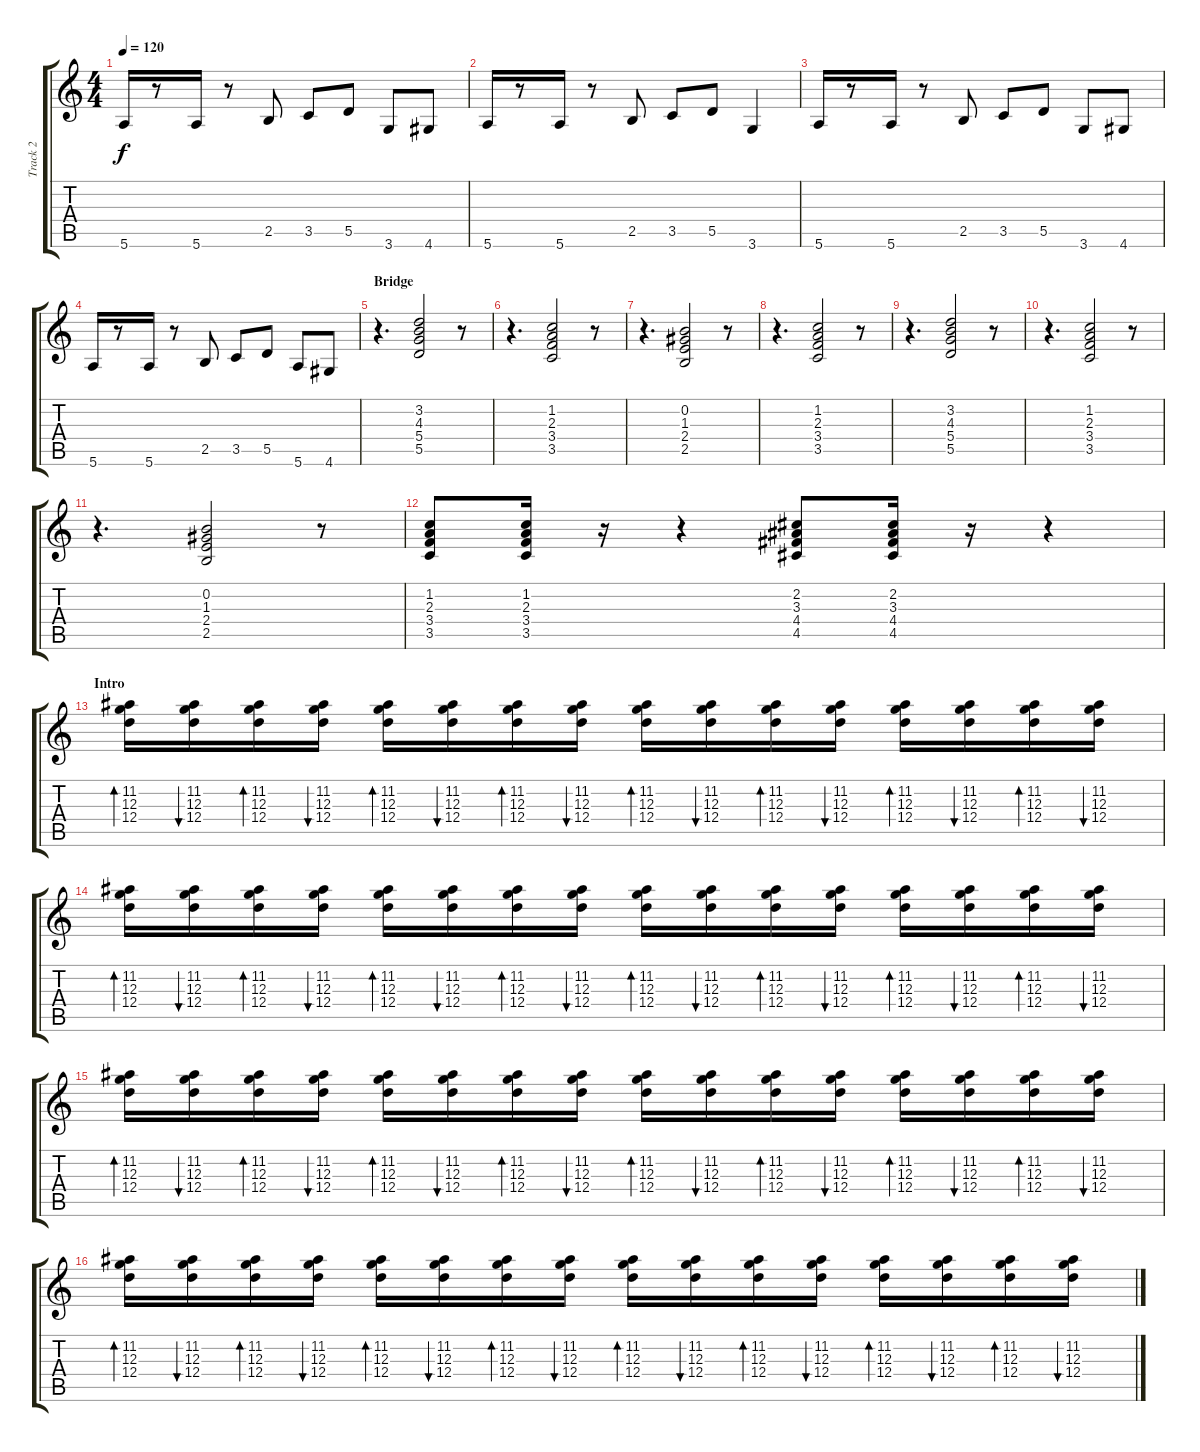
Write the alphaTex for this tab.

\track ("Track 2" "Track 2") {instrument electricguitarjazz}
\staff {score tabs}
\tuning (E4 B3 G3 D3 A2 E2) {hide}
\ts (4 4)
\tempo 120
\clef g2
\ks c
5.6.16{dy f} r.8 5.6.16 r.8 2.5.8 3.5.8 5.5.8 3.6.8 4.6.8 |
5.6.16 r.8 5.6.16 r.8 2.5.8 3.5.8 5.5.8 3.6.4 |
5.6.16 r.8 5.6.16 r.8 2.5.8 3.5.8 5.5.8 3.6.8 4.6.8 |
5.6.16 r.8 5.6.16 r.8 2.5.8 3.5.8 5.5.8 5.6.8 4.6.8 |
\section ("" "Bridge")
r.4{d} (3.2 4.3 5.4 5.5).2 r.8 |
r.4{d} (1.2 2.3 3.4 3.5).2 r.8 |
r.4{d} (0.2 1.3 2.4 2.5).2 r.8 |
r.4{d} (1.2 2.3 3.4 3.5).2 r.8 |
r.4{d} (3.2 4.3 5.4 5.5).2 r.8 |
r.4{d} (1.2 2.3 3.4 3.5).2 r.8 |
r.4{d} (0.2 1.3 2.4 2.5).2 r.8 |
(1.2 2.3 3.4 3.5).8 (1.2 2.3 3.4 3.5).16 r.16 r.4 (2.2 3.3 4.4 4.5).8 (2.2 3.3 4.4 4.5).16 r.16 r.4 |
\section ("" "Intro")
(11.2 12.3 12.4).16{bd 120 volume 11 instrument electricguitarjazz} (11.2 12.3 12.4).16{bu 120} (11.2 12.3 12.4).16{bd 120} (11.2 12.3 12.4).16{bu 120} (11.2 12.3 12.4).16{bd 120} (11.2 12.3 12.4).16{bu 120} (11.2 12.3 12.4).16{bd 120} (11.2 12.3 12.4).16{bu 120} (11.2 12.3 12.4).16{bd 120} (11.2 12.3 12.4).16{bu 120} (11.2 12.3 12.4).16{bd 120} (11.2 12.3 12.4).16{bu 120} (11.2 12.3 12.4).16{bd 120} (11.2 12.3 12.4).16{bu 120} (11.2 12.3 12.4).16{bd 120} (11.2 12.3 12.4).16{bu 120} |
(11.2 12.3 12.4).16{bd 120} (11.2 12.3 12.4).16{bu 120} (11.2 12.3 12.4).16{bd 120} (11.2 12.3 12.4).16{bu 120} (11.2 12.3 12.4).16{bd 120} (11.2 12.3 12.4).16{bu 120} (11.2 12.3 12.4).16{bd 120} (11.2 12.3 12.4).16{bu 120} (11.2 12.3 12.4).16{bd 120} (11.2 12.3 12.4).16{bu 120} (11.2 12.3 12.4).16{bd 120} (11.2 12.3 12.4).16{bu 120} (11.2 12.3 12.4).16{bd 120} (11.2 12.3 12.4).16{bu 120} (11.2 12.3 12.4).16{bd 120} (11.2 12.3 12.4).16{bu 120} |
(11.2 12.3 12.4).16{bd 120} (11.2 12.3 12.4).16{bu 120} (11.2 12.3 12.4).16{bd 120} (11.2 12.3 12.4).16{bu 120} (11.2 12.3 12.4).16{bd 120} (11.2 12.3 12.4).16{bu 120} (11.2 12.3 12.4).16{bd 120} (11.2 12.3 12.4).16{bu 120} (11.2 12.3 12.4).16{bd 120} (11.2 12.3 12.4).16{bu 120} (11.2 12.3 12.4).16{bd 120} (11.2 12.3 12.4).16{bu 120} (11.2 12.3 12.4).16{bd 120} (11.2 12.3 12.4).16{bu 120} (11.2 12.3 12.4).16{bd 120} (11.2 12.3 12.4).16{bu 120} |
(11.2 12.3 12.4).16{bd 120} (11.2 12.3 12.4).16{bu 120} (11.2 12.3 12.4).16{bd 120} (11.2 12.3 12.4).16{bu 120} (11.2 12.3 12.4).16{bd 120} (11.2 12.3 12.4).16{bu 120} (11.2 12.3 12.4).16{bd 120} (11.2 12.3 12.4).16{bu 120} (11.2 12.3 12.4).16{bd 120} (11.2 12.3 12.4).16{bu 120} (11.2 12.3 12.4).16{bd 120} (11.2 12.3 12.4).16{bu 120} (11.2 12.3 12.4).16{bd 120} (11.2 12.3 12.4).16{bu 120} (11.2 12.3 12.4).16{bd 120} (11.2 12.3 12.4).16{bu 120}
